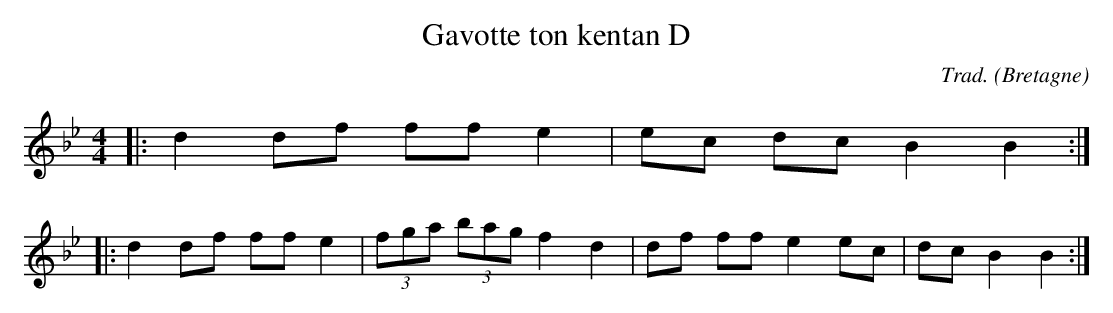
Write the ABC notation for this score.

X:1
T:Gavotte ton kentan D
C:Trad.
O:Bretagne
M:4/4
L:1/8
K:Bb
|: d2 df ff e2 | ec dc B2 B2 ::
d2 df ff e2 | (3fga (3bag f2 d2 | df ff e2 ec | dc B2 B2 :|
